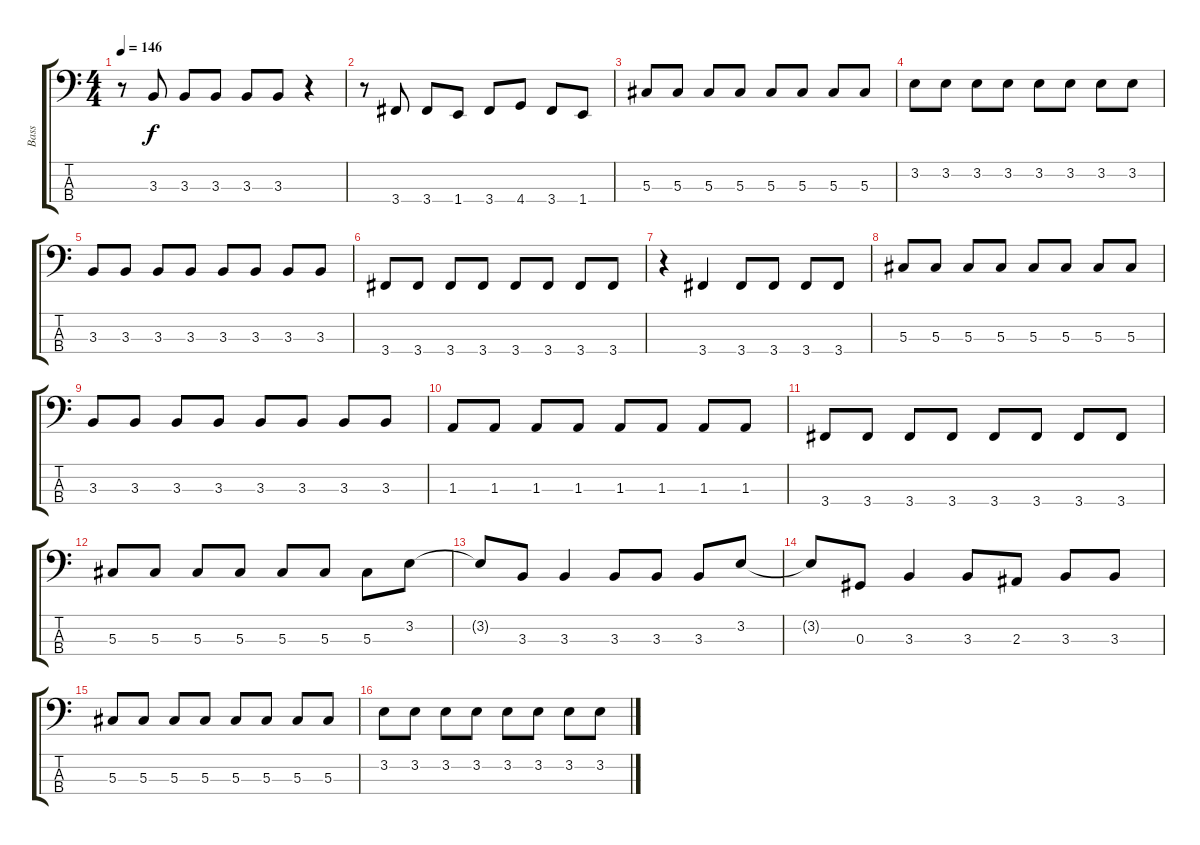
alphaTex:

\track ("Bass" "Bass") {instrument electricbasspick}
\staff {score tabs}
\tuning (Gb2 Db2 Ab1 Eb1) {hide}
\ts (4 4)
\tempo 146
\clef f4
\ks c
r.8{dy f} 3.3.8 3.3.8 3.3.8 3.3.8 3.3.8 r.4 |
r.8 3.4.8 3.4.8 1.4.8 3.4.8 4.4.8 3.4.8 1.4.8 |
5.3.8 5.3.8 5.3.8 5.3.8 5.3.8 5.3.8 5.3.8 5.3.8 |
3.2.8 3.2.8 3.2.8 3.2.8 3.2.8 3.2.8 3.2.8 3.2.8 |
3.3.8 3.3.8 3.3.8 3.3.8 3.3.8 3.3.8 3.3.8 3.3.8 |
3.4.8 3.4.8 3.4.8 3.4.8 3.4.8 3.4.8 3.4.8 3.4.8 |
r.4 3.4.4 3.4.8 3.4.8 3.4.8 3.4.8 |
5.3.8 5.3.8 5.3.8 5.3.8 5.3.8 5.3.8 5.3.8 5.3.8 |
3.3.8 3.3.8 3.3.8 3.3.8 3.3.8 3.3.8 3.3.8 3.3.8 |
1.3.8 1.3.8 1.3.8 1.3.8 1.3.8 1.3.8 1.3.8 1.3.8 |
3.4.8 3.4.8 3.4.8 3.4.8 3.4.8 3.4.8 3.4.8 3.4.8 |
5.3.8 5.3.8 5.3.8 5.3.8 5.3.8 5.3.8 5.3.8 3.2.8 |
3.2{t}.8 3.3.8 3.3.4 3.3.8 3.3.8 3.3.8 3.2.8 |
3.2{t}.8 0.3.8 3.3.4 3.3.8 2.3.8 3.3.8 3.3.8 |
5.3.8 5.3.8 5.3.8 5.3.8 5.3.8 5.3.8 5.3.8 5.3.8 |
3.2.8 3.2.8 3.2.8 3.2.8 3.2.8 3.2.8 3.2.8 3.2.8
